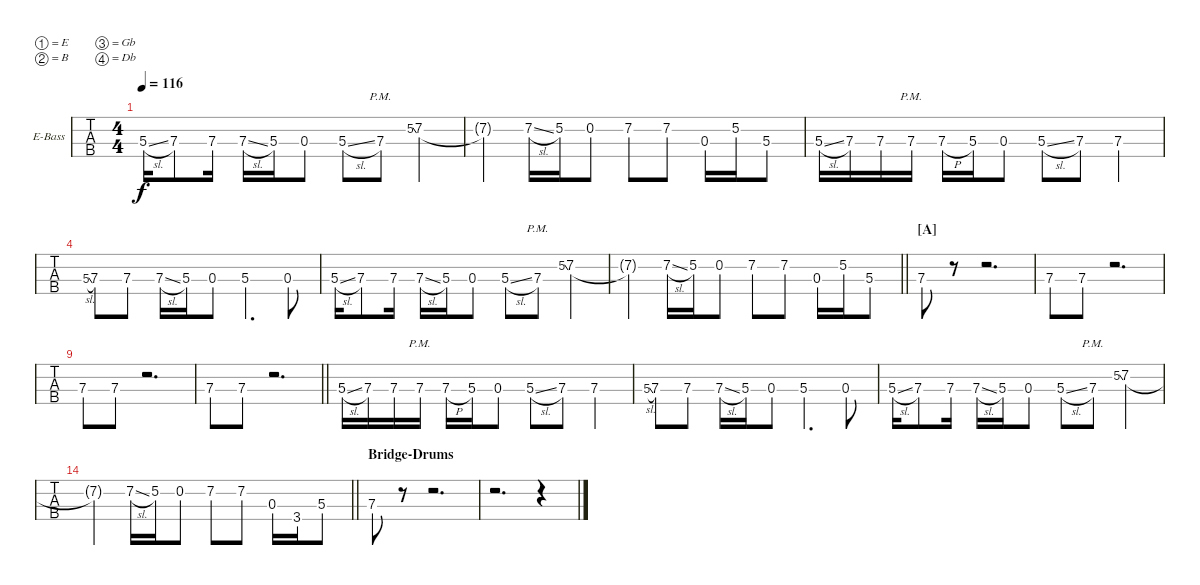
\bracketExtendMode nobrackets
\firstSystemTrackNameOrientation horizontal
\otherSystemsTrackNameOrientation horizontal
\defaultBarNumberDisplay FirstOfSystem
\track ("Bass " "E-Bass") {instrument electricbassfinger}
\staff {tabs}
\tuning (E2 B1 Gb1 Db1)
\ts (4 4)
\tempo 116
\clef f4
\ks c
5.3{sl}.16{dy f} 7.3.8 7.3.16 7.3{sl}.16 5.3.16 0.3.8 5.3{sl}.8 7.3{pm}.8 5.2{ss}.8{gr onbeat} 7.2.4 |
7.2{t}.4 7.2{sl}.16 5.2.16 0.2.8 7.2.8 7.2.8 0.3.16 5.2.16 5.3.8 |
5.3{sl}.16 7.3.16 7.3.16 7.3{pm}.16 7.3{h}.16 5.3.16 0.3.8 5.3{sl}.8 7.3.8 7.3.4 |
5.3{sl}.8{gr onbeat} 7.3.8 7.3.8 7.3{sl}.16 5.3.16 0.3.8 5.3.4{d} 0.3.8 |
5.3{sl}.16 7.3.8 7.3.16 7.3{sl}.16 5.3.16 0.3.8 5.3{sl}.8 7.3{pm}.8 5.2{ss}.8{gr onbeat} 7.2.4 |
\barLineRight lightlight
7.2{t}.4 7.2{sl}.16 5.2.16 0.2.8 7.2.8 7.2.8 0.3.16 5.2.16 5.3.8 |
\section ("A" "")
7.3.8 r.8 r.2{d} |
7.3.8 7.3.8 r.2{d} |
7.3.8 7.3.8 r.2{d} |
\barLineRight lightlight
7.3.8 7.3.8 r.2{d} |
5.3{sl}.16 7.3.16 7.3.16 7.3{pm}.16 7.3{h}.16 5.3.16 0.3.8 5.3{sl}.8 7.3.8 7.3.4 |
5.3{sl}.8{gr onbeat} 7.3.8 7.3.8 7.3{sl}.16 5.3.16 0.3.8 5.3.4{d} 0.3.8 |
5.3{sl}.16 7.3.8 7.3.16 7.3{sl}.16 5.3.16 0.3.8 5.3{sl}.8 7.3{pm}.8 5.2{ss}.8{gr onbeat} 7.2.4 |
\barLineRight lightlight
7.2{t}.4 7.2{sl}.16 5.2.16 0.2.8 7.2.8 7.2.8 0.3.16 3.4.16 5.3.8 |
\section ("" "Bridge-Drums")
7.3.8 r.8 r.2{d} |
r.2{d} r.4
